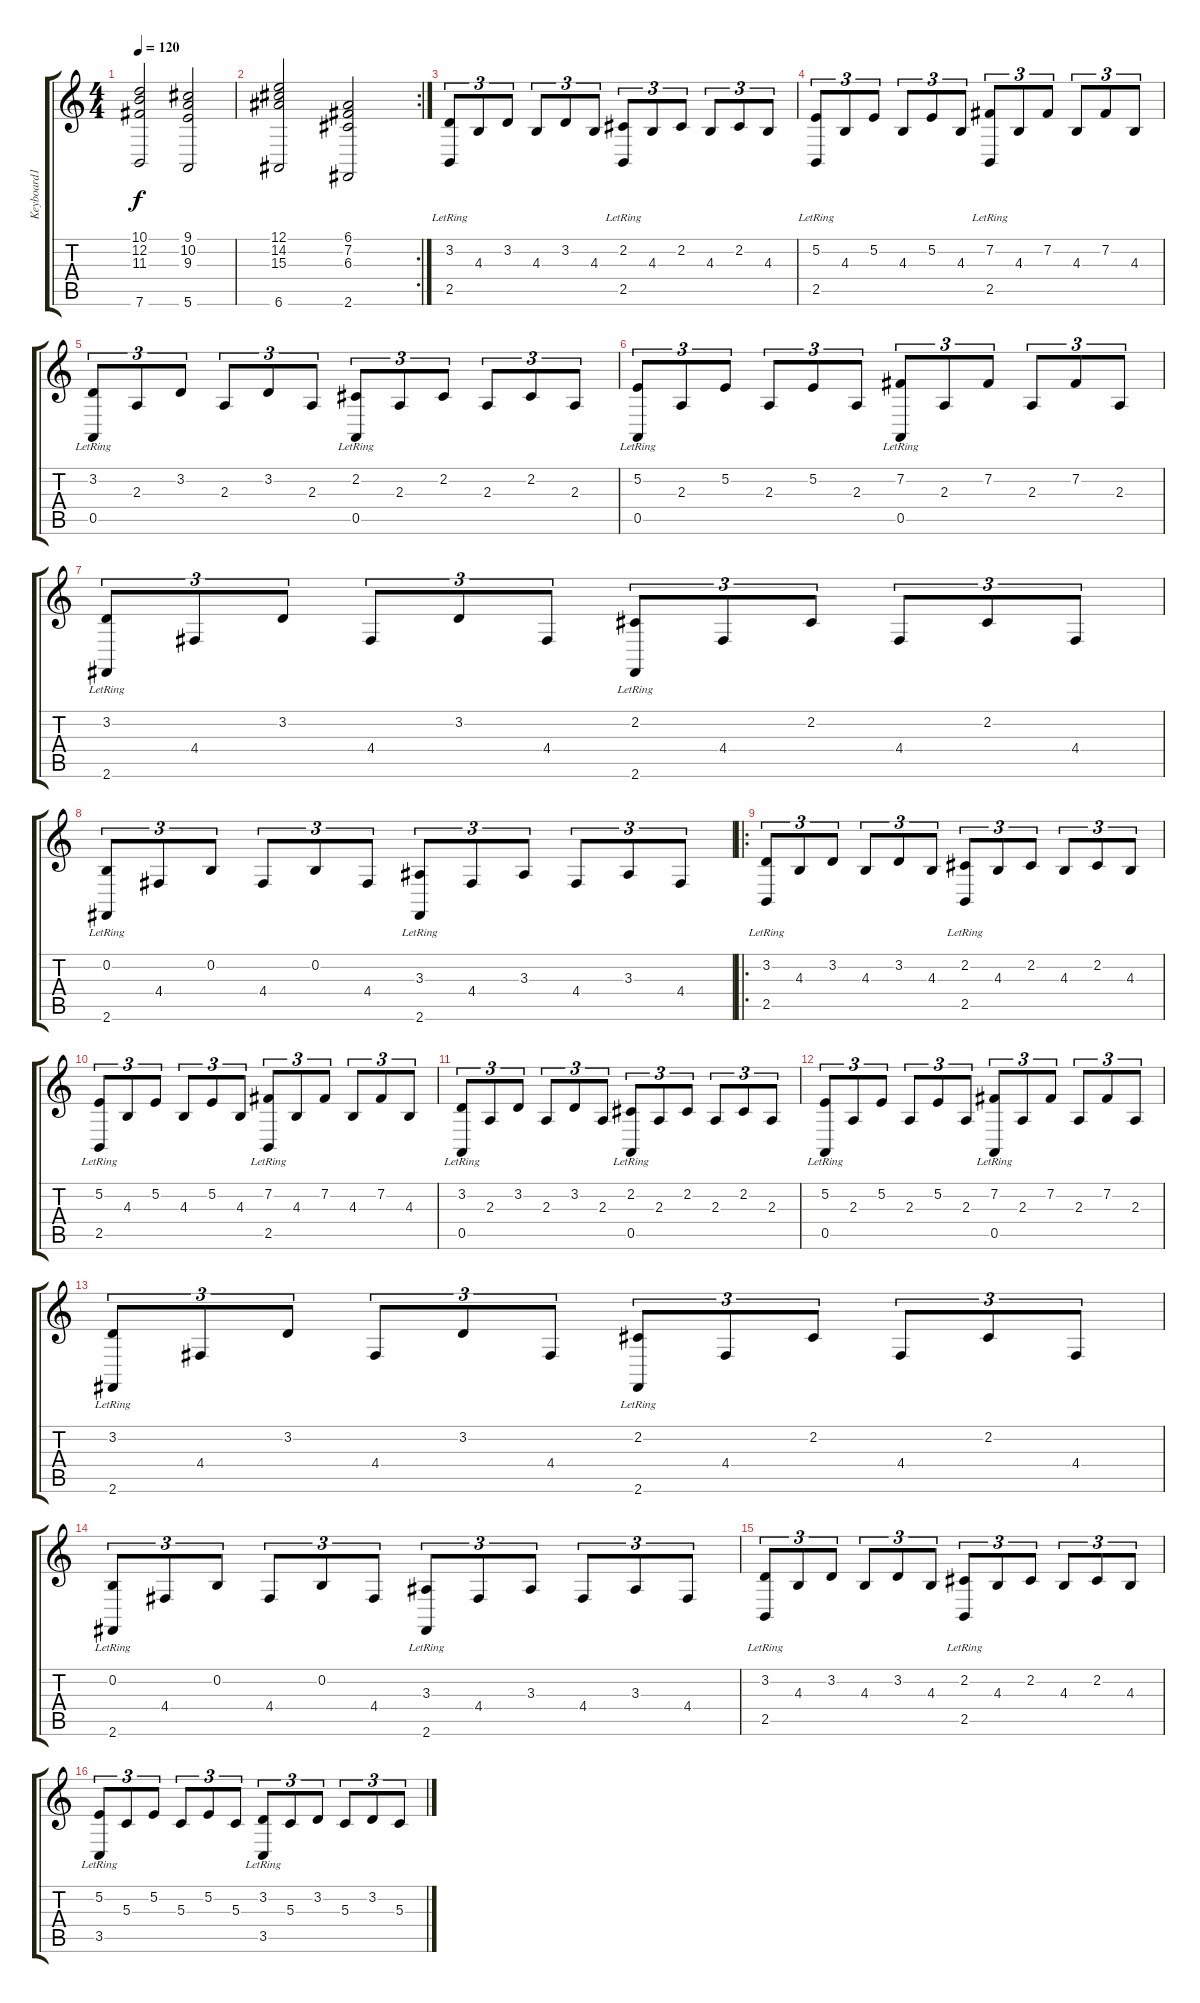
\track ("Keyboard1" "Keyboard1") {instrument acousticgrandpiano}
\staff {score tabs}
\tuning (E4 B3 G3 D3 A2 E2) {hide}
\ts (4 4)
\tempo 120
\clef g2
\ks c
(10.1 12.2 11.3 7.6).2{dy f} (9.1 10.2 9.3 5.6).2 |
\rc 2
(12.1 14.2 15.3 6.6).2 (6.1 7.2 6.3 2.6).2 |
(3.2 2.5{lr}).8{tu (3 2) instrument pizzicatostrings} 4.3.8{tu (3 2)} 3.2.8{tu (3 2)} 4.3.8{tu (3 2)} 3.2.8{tu (3 2)} 4.3.8{tu (3 2)} (2.2 2.5{lr}).8{tu (3 2)} 4.3.8{tu (3 2)} 2.2.8{tu (3 2)} 4.3.8{tu (3 2)} 2.2.8{tu (3 2)} 4.3.8{tu (3 2)} |
(5.2 2.5{lr}).8{tu (3 2)} 4.3.8{tu (3 2)} 5.2.8{tu (3 2)} 4.3.8{tu (3 2)} 5.2.8{tu (3 2)} 4.3.8{tu (3 2)} (7.2 2.5{lr}).8{tu (3 2)} 4.3.8{tu (3 2)} 7.2.8{tu (3 2)} 4.3.8{tu (3 2)} 7.2.8{tu (3 2)} 4.3.8{tu (3 2)} |
(3.2 0.5{lr}).8{tu (3 2)} 2.3.8{tu (3 2)} 3.2.8{tu (3 2)} 2.3.8{tu (3 2)} 3.2.8{tu (3 2)} 2.3.8{tu (3 2)} (2.2 0.5{lr}).8{tu (3 2)} 2.3.8{tu (3 2)} 2.2.8{tu (3 2)} 2.3.8{tu (3 2)} 2.2.8{tu (3 2)} 2.3.8{tu (3 2)} |
(5.2 0.5{lr}).8{tu (3 2)} 2.3.8{tu (3 2)} 5.2.8{tu (3 2)} 2.3.8{tu (3 2)} 5.2.8{tu (3 2)} 2.3.8{tu (3 2)} (7.2 0.5{lr}).8{tu (3 2)} 2.3.8{tu (3 2)} 7.2.8{tu (3 2)} 2.3.8{tu (3 2)} 7.2.8{tu (3 2)} 2.3.8{tu (3 2)} |
(3.2 2.6{lr}).8{tu (3 2)} 4.4.8{tu (3 2)} 3.2.8{tu (3 2)} 4.4.8{tu (3 2)} 3.2.8{tu (3 2)} 4.4.8{tu (3 2)} (2.2 2.6{lr}).8{tu (3 2)} 4.4.8{tu (3 2)} 2.2.8{tu (3 2)} 4.4.8{tu (3 2)} 2.2.8{tu (3 2)} 4.4.8{tu (3 2)} |
(0.2 2.6{lr}).8{tu (3 2)} 4.4.8{tu (3 2)} 0.2.8{tu (3 2)} 4.4.8{tu (3 2)} 0.2.8{tu (3 2)} 4.4.8{tu (3 2)} (3.3 2.6{lr}).8{tu (3 2)} 4.4.8{tu (3 2)} 3.3.8{tu (3 2)} 4.4.8{tu (3 2)} 3.3.8{tu (3 2)} 4.4.8{tu (3 2)} |
\ro
(3.2 2.5{lr}).8{tu (3 2)} 4.3.8{tu (3 2)} 3.2.8{tu (3 2)} 4.3.8{tu (3 2)} 3.2.8{tu (3 2)} 4.3.8{tu (3 2)} (2.2 2.5{lr}).8{tu (3 2)} 4.3.8{tu (3 2)} 2.2.8{tu (3 2)} 4.3.8{tu (3 2)} 2.2.8{tu (3 2)} 4.3.8{tu (3 2)} |
(5.2 2.5{lr}).8{tu (3 2)} 4.3.8{tu (3 2)} 5.2.8{tu (3 2)} 4.3.8{tu (3 2)} 5.2.8{tu (3 2)} 4.3.8{tu (3 2)} (7.2 2.5{lr}).8{tu (3 2)} 4.3.8{tu (3 2)} 7.2.8{tu (3 2)} 4.3.8{tu (3 2)} 7.2.8{tu (3 2)} 4.3.8{tu (3 2)} |
(3.2 0.5{lr}).8{tu (3 2)} 2.3.8{tu (3 2)} 3.2.8{tu (3 2)} 2.3.8{tu (3 2)} 3.2.8{tu (3 2)} 2.3.8{tu (3 2)} (2.2 0.5{lr}).8{tu (3 2)} 2.3.8{tu (3 2)} 2.2.8{tu (3 2)} 2.3.8{tu (3 2)} 2.2.8{tu (3 2)} 2.3.8{tu (3 2)} |
(5.2 0.5{lr}).8{tu (3 2)} 2.3.8{tu (3 2)} 5.2.8{tu (3 2)} 2.3.8{tu (3 2)} 5.2.8{tu (3 2)} 2.3.8{tu (3 2)} (7.2 0.5{lr}).8{tu (3 2)} 2.3.8{tu (3 2)} 7.2.8{tu (3 2)} 2.3.8{tu (3 2)} 7.2.8{tu (3 2)} 2.3.8{tu (3 2)} |
(3.2 2.6{lr}).8{tu (3 2)} 4.4.8{tu (3 2)} 3.2.8{tu (3 2)} 4.4.8{tu (3 2)} 3.2.8{tu (3 2)} 4.4.8{tu (3 2)} (2.2 2.6{lr}).8{tu (3 2)} 4.4.8{tu (3 2)} 2.2.8{tu (3 2)} 4.4.8{tu (3 2)} 2.2.8{tu (3 2)} 4.4.8{tu (3 2)} |
(0.2 2.6{lr}).8{tu (3 2)} 4.4.8{tu (3 2)} 0.2.8{tu (3 2)} 4.4.8{tu (3 2)} 0.2.8{tu (3 2)} 4.4.8{tu (3 2)} (3.3 2.6{lr}).8{tu (3 2)} 4.4.8{tu (3 2)} 3.3.8{tu (3 2)} 4.4.8{tu (3 2)} 3.3.8{tu (3 2)} 4.4.8{tu (3 2)} |
(3.2 2.5{lr}).8{tu (3 2)} 4.3.8{tu (3 2)} 3.2.8{tu (3 2)} 4.3.8{tu (3 2)} 3.2.8{tu (3 2)} 4.3.8{tu (3 2)} (2.2 2.5{lr}).8{tu (3 2)} 4.3.8{tu (3 2)} 2.2.8{tu (3 2)} 4.3.8{tu (3 2)} 2.2.8{tu (3 2)} 4.3.8{tu (3 2)} |
(5.2 3.5{lr}).8{tu (3 2)} 5.3.8{tu (3 2)} 5.2.8{tu (3 2)} 5.3.8{tu (3 2)} 5.2.8{tu (3 2)} 5.3.8{tu (3 2)} (3.2 3.5{lr}).8{tu (3 2)} 5.3.8{tu (3 2)} 3.2.8{tu (3 2)} 5.3.8{tu (3 2)} 3.2.8{tu (3 2)} 5.3.8{tu (3 2)}
